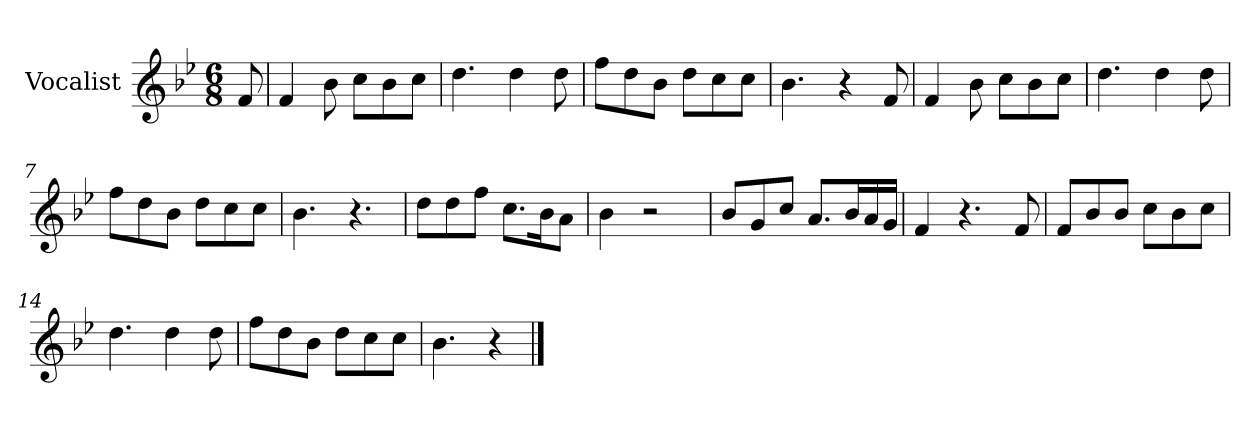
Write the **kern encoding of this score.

**kern
*part1
*staff1
*I"Vocalist
*k[b-e-]
*B-:
*M6/8
=
8f
=1
4f
8b-
8ccL
8b-
8ccJ
=2
4.dd
4dd
8dd
=3
8ffL
8dd
8b-J
8ddL
8cc
8ccJ
=4
4.b-
4r
8f
=5
4f
8b-
8ccL
8b-
8ccJ
=6
4.dd
4dd
8dd
=7
8ffL
8dd
8b-J
8ddL
8cc
8ccJ
=8
4.b-
4.r
=9
8ddL
8dd
8ffJ
8.ccL
16b-K
8aJ
=10
4b-
2r
=11
8b-L
8g
8ccJ
8.aL
16b-L
16a
16gJJ
=12
4f
4.r
8f
=13
8fL
8b-
8b-J
8ccL
8b-
8ccJ
=14
4.dd
4dd
8dd
=15
8ffL
8dd
8b-J
8ddL
8cc
8ccJ
=16
4.b-
4r
==
*-
